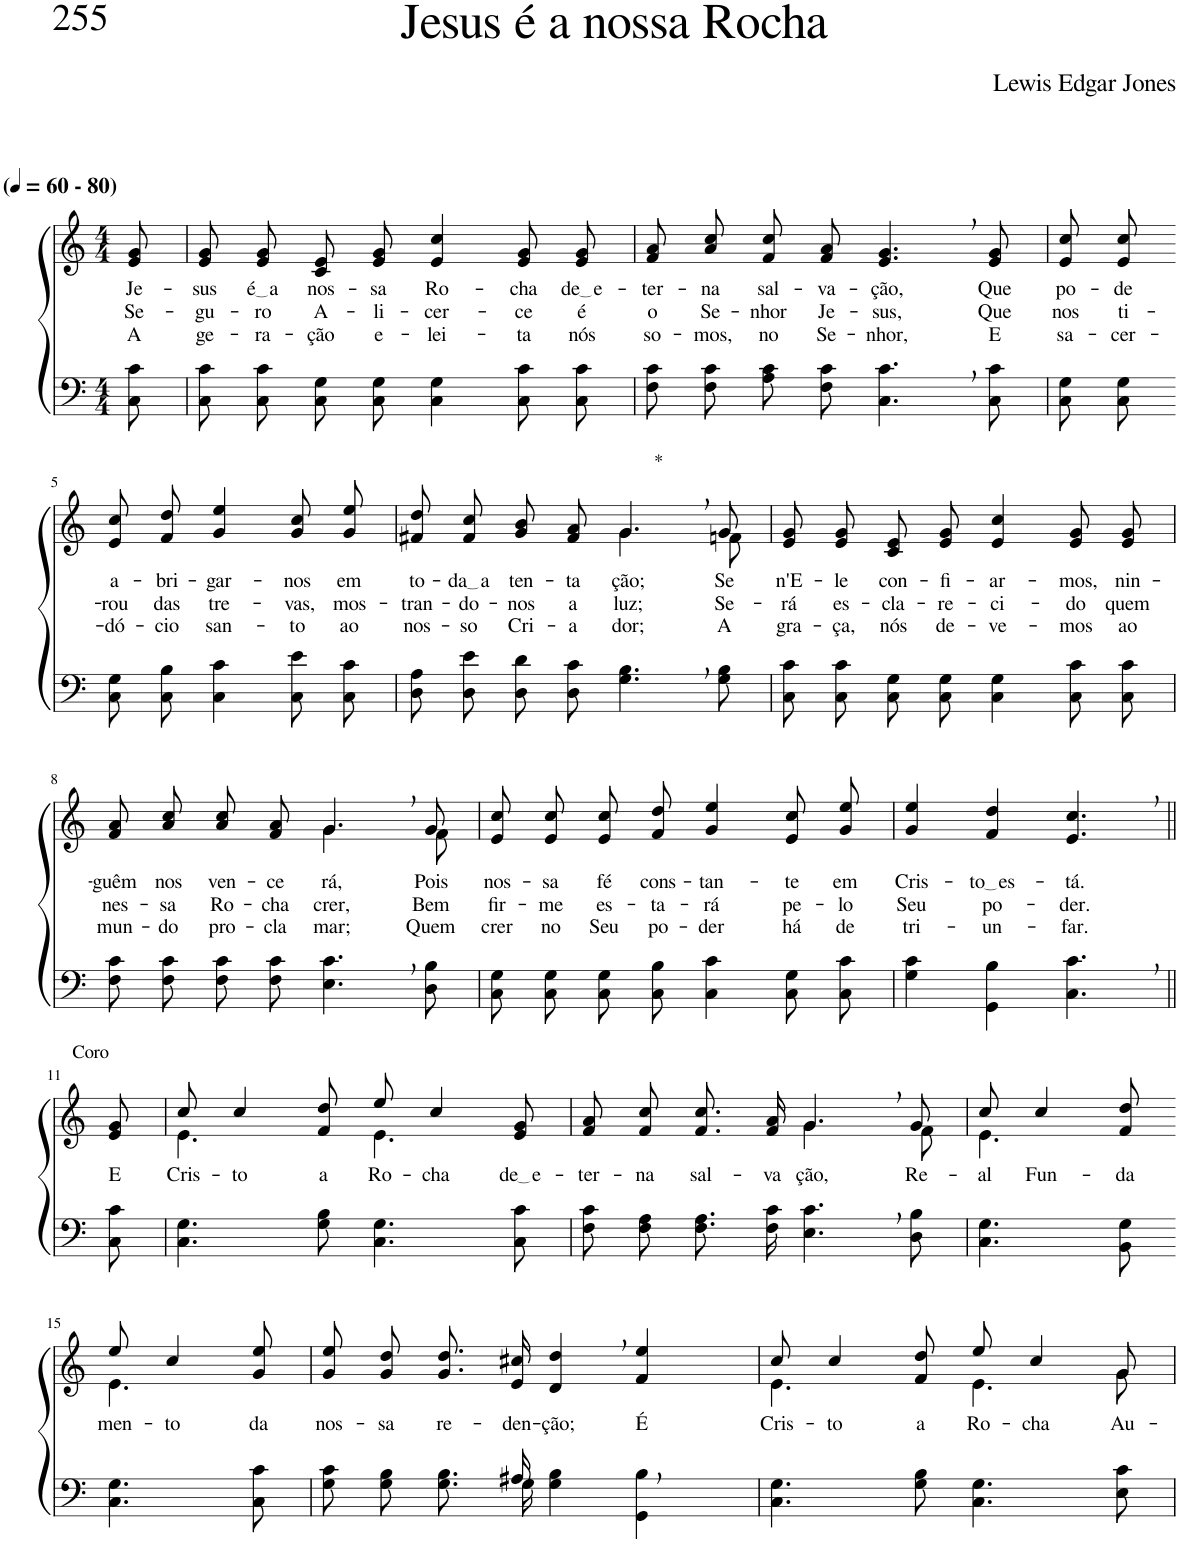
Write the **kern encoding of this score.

**kern	**kern	**text	**text	**text
*part2	*part1	*part1	*part1	*part1
*staff2	*staff1	*staff1	*staff1	*staff1
*I"Parte III e IV	*I"Parte I e II	*	*	*
*clefF4	*clefG2	*	*	*
*Trd1c2	*Trd1c2	*	*	*
*k[]	*k[]	*	*	*
*M4/4	*M4/4	*	*	*
*MM60	*MM60	*	*	*
=1	=1	=1	=1	=1
!	!LO:TX:a:B:t=(	!	!	!
!	!LO:TX:a:B:t=- 80)	!	!	!
!	!	!LO:LY:b	!LO:LY:b	!LO:LY:b
8C\ 8c\	8e/ 8g/	Je-	Se-	A
=2	=2	=2	=2	=2
!	!	!LO:LY:b	!LO:LY:b	!LO:LY:b
8C\ 8c\L	8e/ 8g/L	-sus	-gu-	ge-
!	!	!LO:LY:b	!LO:LY:b	!LO:LY:b
8C\ 8c\J	8e/ 8g/J	é a	-ro	-ra-
!	!	!LO:LY:b	!LO:LY:b	!LO:LY:b
8C\ 8G\L	8c/ 8e/L	nos-	A-	-ção
!	!	!LO:LY:b	!LO:LY:b	!LO:LY:b
8C\ 8G\J	8e/ 8g/J	-sa	-li-	e-
!	!	!LO:LY:b	!LO:LY:b	!LO:LY:b
4C\ 4G\	4e/ 4cc/	Ro-	-cer-	-lei-
!	!	!LO:LY:b	!LO:LY:b	!LO:LY:b
8C\ 8c\L	8e/ 8g/L	-cha	-ce	-ta
!	!	!LO:LY:b	!LO:LY:b	!LO:LY:b
8C\ 8c\J	8e/ 8g/J	de e	é	nós
=3	=3	=3	=3	=3
!	!	!LO:LY:b	!LO:LY:b	!LO:LY:b
8F\ 8c\L	8f/ 8a/L	-ter-	o	so-
!	!	!LO:LY:b	!LO:LY:b	!LO:LY:b
8F\ 8c\J	8a/ 8cc/J	-na	Se-	-mos,
!	!	!LO:LY:b	!LO:LY:b	!LO:LY:b
8A\ 8c\L	8f/ 8cc/L	sal-	-nhor	no
!	!	!LO:LY:b	!LO:LY:b	!LO:LY:b
8F\ 8c\J	8f/ 8a/J	-va-	Je-	Se-
!	!	!LO:LY:b	!LO:LY:b	!LO:LY:b
4.C\, 4.c\,	4.e/, 4.g/,	-ção,	-sus,	-nhor,
!	!	!LO:LY:b	!LO:LY:b	!LO:LY:b
8C\ 8c\	8e/ 8g/	Que	Que	E
=4	=4	=4	=4	=4
!	!	!LO:LY:b	!LO:LY:b	!LO:LY:b
8C\ 8G\L	8e/ 8cc/L	po-	nos	sa-
!	!	!LO:LY:b	!LO:LY:b	!LO:LY:b
8C\ 8G\J	8e/ 8cc/J	-de	ti-	-cer-
!!LO:LB:g=z
=5-	=5-	=5-	=5-	=5-
!	!	!LO:LY:b	!LO:LY:b	!LO:LY:b
8C\ 8G\L	8e/ 8cc/L	a-	-rou	-dó-
!	!	!LO:LY:b	!LO:LY:b	!LO:LY:b
8C\ 8B\J	8f/ 8dd/J	-bri-	das	-cio
!	!	!LO:LY:b	!LO:LY:b	!LO:LY:b
4C\ 4c\	4g/ 4ee/	-gar-	tre-	san-
!	!	!LO:LY:b	!LO:LY:b	!LO:LY:b
8C\ 8e\L	8g\ 8cc\L	-nos	-vas,	-to
!	!	!LO:LY:b	!LO:LY:b	!LO:LY:b
8C\ 8c\J	8g\ 8ee\J	em	mos-	ao
=6	=6	=6	=6	=6
!	!	!LO:LY:b	!LO:LY:b	!LO:LY:b
*	*^	*	*	*
8D\ 8A\L	8f#X/ 8dd/L	2ryy	to-	-tran-	nos-
!	!	!	!LO:LY:b	!LO:LY:b	!LO:LY:b
8D\ 8e\J	8f#/ 8cc/J	.	da a	-do-	-so
!	!	!	!LO:LY:b	!LO:LY:b	!LO:LY:b
8D\ 8d\L	8g/ 8b/L	.	ten-	-nos	Cri-
!	!	!	!LO:LY:b	!LO:LY:b	!LO:LY:b
8D\ 8c\J	8f#/ 8a/J	.	-ta-	a	-a-
!	!LO:TX:a:t=*	!	!	!	!
!	!	!	!LO:LY:b	!LO:LY:b	!LO:LY:b
4.G\, 4.B\,	4.g,/	4.g\	-ção;	luz;	-dor;
!	!	!	!LO:LY:b	!LO:LY:b	!LO:LY:b
8G\ 8B\	8g/	8fn\	Se	Se-	A
=7	=7	=7	=7	=7	=7
!	!	!	!LO:LY:b	!LO:LY:b	!LO:LY:b
*	*v	*v	*	*	*
8C\ 8c\L	8e/ 8g/L	n'E-	-rá	gra-
!	!	!LO:LY:b	!LO:LY:b	!LO:LY:b
8C\ 8c\J	8e/ 8g/J	-le	es-	-ça,
!	!	!LO:LY:b	!LO:LY:b	!LO:LY:b
8C\ 8G\L	8c/ 8e/L	con-	-cla-	nós
!	!	!LO:LY:b	!LO:LY:b	!LO:LY:b
8C\ 8G\J	8e/ 8g/J	-fi-	-re-	de-
!	!	!LO:LY:b	!LO:LY:b	!LO:LY:b
4C\ 4G\	4e/ 4cc/	-ar-	-ci-	-ve-
!	!	!LO:LY:b	!LO:LY:b	!LO:LY:b
8C\ 8c\L	8e/ 8g/L	-mos,	-do	-mos
!	!	!LO:LY:b	!LO:LY:b	!LO:LY:b
8C\ 8c\J	8e/ 8g/J	nin-	quem	ao
!!LO:LB:g=z
=8	=8	=8	=8	=8
!	!	!LO:LY:b	!LO:LY:b	!LO:LY:b
*	*^	*	*	*
8F\ 8c\L	8f/ 8a/L	2ryy	-guêm	nes-	mun-
!	!	!	!LO:LY:b	!LO:LY:b	!LO:LY:b
8F\ 8c\J	8a/ 8cc/J	.	nos	-sa	-do
!	!	!	!LO:LY:b	!LO:LY:b	!LO:LY:b
8F\ 8c\L	8a/ 8cc/L	.	ven-	Ro-	pro-
!	!	!	!LO:LY:b	!LO:LY:b	!LO:LY:b
8F\ 8c\J	8f/ 8a/J	.	-ce-	-cha	-cla-
!	!	!	!LO:LY:b	!LO:LY:b	!LO:LY:b
4.E\, 4.c\,	4.g,/	4.g\	-rá,	crer,	-mar;
!	!	!	!LO:LY:b	!LO:LY:b	!LO:LY:b
8D\ 8B\	8g/	8f\	Pois	Bem	Quem
=9	=9	=9	=9	=9	=9
!	!	!	!LO:LY:b	!LO:LY:b	!LO:LY:b
*	*v	*v	*	*	*
8C\ 8G\L	8e/ 8cc/L	nos-	fir-	crer
!	!	!LO:LY:b	!LO:LY:b	!LO:LY:b
8C\ 8G\J	8e/ 8cc/J	-sa	-me	no
!	!	!LO:LY:b	!LO:LY:b	!LO:LY:b
8C\ 8G\L	8e/ 8cc/L	fé	es-	Seu
!	!	!LO:LY:b	!LO:LY:b	!LO:LY:b
8C\ 8B\J	8f/ 8dd/J	cons-	-ta-	po-
!	!	!LO:LY:b	!LO:LY:b	!LO:LY:b
4C\ 4c\	4g/ 4ee/	-tan-	-rá	-der
!	!	!LO:LY:b	!LO:LY:b	!LO:LY:b
8C\ 8G\L	8e/ 8cc/L	-te	pe-	há
!	!	!LO:LY:b	!LO:LY:b	!LO:LY:b
8C\ 8c\J	8g/ 8ee/J	em	-lo	de
=10	=10	=10	=10	=10
!	!	!LO:LY:b	!LO:LY:b	!LO:LY:b
4G\ 4c\	4g/ 4ee/	Cris-	Seu	tri-
!	!	!LO:LY:b	!LO:LY:b	!LO:LY:b
4GG\ 4B\	4f/ 4dd/	to es	po-	-un-
!	!	!LO:LY:b	!LO:LY:b	!LO:LY:b
4.C\, 4.c\,	4.e/, 4.cc/,	-tá.	-der.	-far.
!!LO:LB:g=z
=11||	=11||	=11||	=11||	=11||
!	!LO:TX:a:t=Coro	!	!	!
!	!	!LO:LY:b	!	!
8C\ 8c\	8e/ 8g/	E	.	.
=12	=12	=12	=12	=12
*	*^	*	*	*
!	!	!	!LO:LY:b	!	!
4.C\ 4.G\	8cc/	4.e\	Cris-	.	.
!	!	!	!LO:LY:b	!	!
.	4cc/	.	-to	.	.
!	!	!	!LO:LY:b	!	!
8G\ 8B\	8f/ 8dd/	8ryy	a	.	.
!	!	!	!LO:LY:b	!	!
4.C\ 4.G\	8ee/	4.e\	Ro-	.	.
!	!	!	!LO:LY:b	!	!
.	4cc/	.	-cha	.	.
!	!	!	!LO:LY:b	!	!
8C\ 8c\	8e/ 8g/	8ryy	de e	.	.
=13	=13	=13	=13	=13	=13
!	!	!	!LO:LY:b	!	!
8F\ 8c\L	8f/ 8a/L	2ryy	-ter-	.	.
!	!	!	!LO:LY:b	!	!
8F\ 8A\J	8f/ 8cc/J	.	-na	.	.
!	!	!	!LO:LY:b	!	!
8.F\ 8.A\L	8.f/ 8.cc/L	.	sal-	.	.
!	!	!	!LO:LY:b	!	!
16F\ 16c\Jk	16f/ 16a/Jk	.	-va-	.	.
!	!	!	!LO:LY:b	!	!
4.E\, 4.c\,	4.g,/	4.g\	-ção,	.	.
!	!	!	!LO:LY:b	!	!
8D\ 8B\	8g/	8f\	Re-	.	.
=14	=14	=14	=14	=14	=14
!	!	!	!LO:LY:b	!	!
4.C\ 4.G\	8cc/	4.e\	-al	.	.
!	!	!	!LO:LY:b	!	!
.	4cc/	.	Fun-	.	.
!	!	!	!LO:LY:b	!	!
8BB\ 8G\	8f/ 8dd/	8ryy	-da-	.	.
!!LO:LB:g=z	!!
=15-	=15-	=15-	=15-	=15-	=15-
!	!	!	!LO:LY:b	!	!
4.C\ 4.G\	8ee/	4.e\	-men-	.	.
!	!	!	!LO:LY:b	!	!
.	4cc/	.	-to	.	.
!	!	!	!LO:LY:b	!	!
8C\ 8c\	8g/ 8ee/	8ryy	da	.	.
=16	=16	=16	=16	=16	=16
*^	*	*	*	*	*
!	!	!	!	!LO:LY:b	!	!
*	*	*v	*v	*	*	*
4..ryy	8G\ 8c\L	8g\ 8ee\L	nos-	.	.
!	!	!	!LO:LY:b	!	!
.	8G\ 8B\J	8g\ 8dd\J	-sa	.	.
!	!	!	!LO:LY:b	!	!
.	8.G\ 8.B\L	8.g/ 8.dd/L	re-	.	.
!	!	!	!LO:LY:b	!	!
16A#X/	16G\Jk	16e/ 16cc#X/Jk	-den-	.	.
!	!	!	!LO:LY:b	!	!
2ryy	4G\ 4B\	4d/, 4dd/,	-ção;	.	.
!	!	!	!LO:LY:b	!	!
.	4GG\ 4B\	4f/ 4ee/	É	.	.
=17	=17	=17	=17	=17	=17
*	*	*^	*	*	*
!	!	!	!	!LO:LY:b	!	!
*v	*v	*	*	*	*	*
4.C\ 4.G\	8cc/	4.e\	Cris-	.	.
!	!	!	!LO:LY:b	!	!
.	4cc/	.	-to	.	.
!	!	!	!LO:LY:b	!	!
8G\ 8B\	8f/ 8dd/	8ryy	a	.	.
!	!	!	!LO:LY:b	!	!
4.C\ 4.G\	8ee/	4.e\	Ro-	.	.
!	!	!	!LO:LY:b	!	!
.	4cc/	.	-cha	.	.
!	!	!	!LO:LY:b	!	!
8E\ 8c\	8g/	8g\	Au-	.	.
*	*v	*v	*	*	*
=	=	=	=	=
*-	*-	*-	*-	*-
